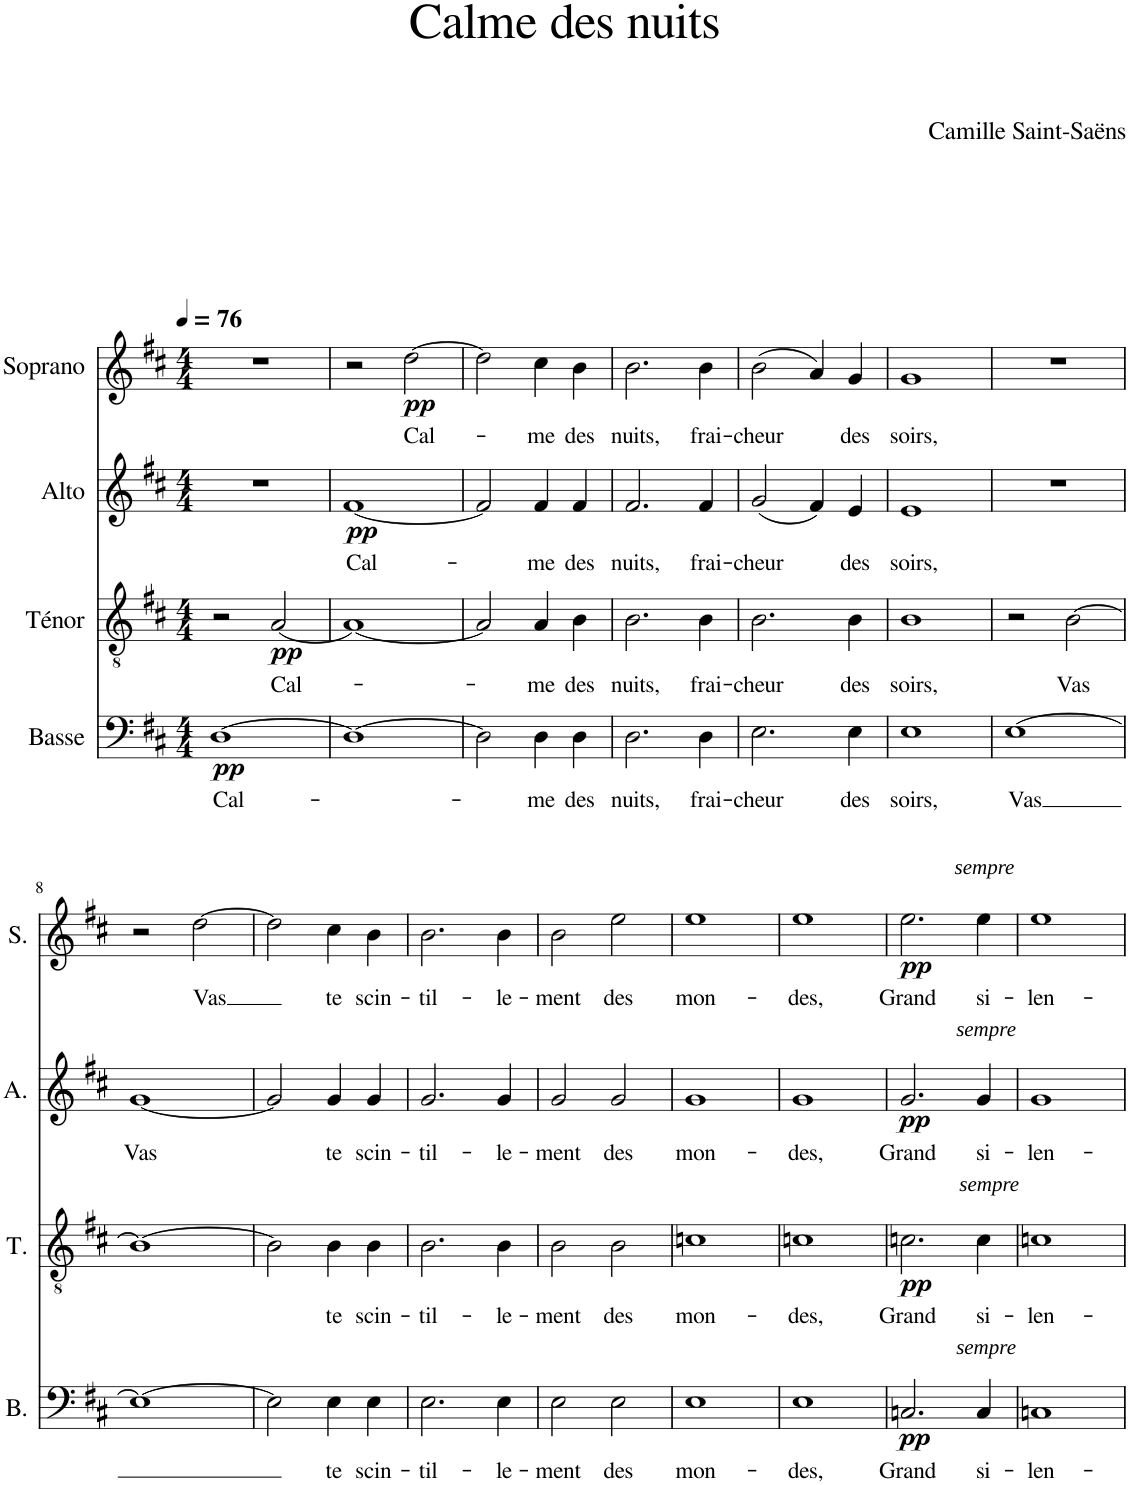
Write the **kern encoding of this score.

**kern	**text	**dynam	**kern	**text	**dynam	**kern	**text	**dynam	**kern	**text	**dynam
*part4	*part4	*part4	*part3	*part3	*part3	*part2	*part2	*part2	*part1	*part1	*part1
*staff4	*staff4	*staff4	*staff3	*staff3	*staff3	*staff2	*staff2	*staff2	*staff1	*staff1	*staff1
*I"Basse	*	*	*I"Ténor	*	*	*I"Alto	*	*	*I"Soprano	*	*
*I'B.	*	*	*I'T.	*	*	*I'A.	*	*	*I'S.	*	*
*clefF4	*	*	*clefGv2	*	*	*clefG2	*	*	*clefG2	*	*
*k[f#c#]	*	*	*k[f#c#]	*	*	*k[f#c#]	*	*	*k[f#c#]	*	*
*M4/4	*	*	*M4/4	*	*	*M4/4	*	*	*M4/4	*	*
*MM76	*	*	*MM76	*	*	*MM76	*	*	*MM76	*	*
=1	=1	=1	=1	=1	=1	=1	=1	=1	=1	=1	=1
!	!LO:LY:b	!LO:DY:b	!	!	!	!	!	!	!	!	!
[1D	Cal-	pp	2r	.	.	1r	.	.	1r	.	.
!	!	!	!	!LO:LY:b	!LO:DY:b	!	!	!	!	!	!
.	.	.	[2A/	Cal-	pp	.	.	.	.	.	.
=2	=2	=2	=2	=2	=2	=2	=2	=2	=2	=2	=2
!	!	!	!	!	!	!	!LO:LY:b	!LO:DY:b	!	!	!
1D_	.	.	1A_	.	.	[1f#	Cal-	pp	2r	.	.
!	!	!	!	!	!	!	!	!	!	!LO:LY:b	!LO:DY:b
.	.	.	.	.	.	.	.	.	[2dd\	Cal-	pp
=3	=3	=3	=3	=3	=3	=3	=3	=3	=3	=3	=3
2D\]	.	.	2A/]	.	.	2f#/]	.	.	2dd\]	.	.
!	!LO:LY:b	!	!	!LO:LY:b	!	!	!LO:LY:b	!	!	!LO:LY:b	!
4D\	-me	.	4A/	-me	.	4f#/	-me	.	4cc#\	-me	.
!	!LO:LY:b	!	!	!LO:LY:b	!	!	!LO:LY:b	!	!	!LO:LY:b	!
4D\	des	.	4B\	des	.	4f#/	des	.	4b\	des	.
=4	=4	=4	=4	=4	=4	=4	=4	=4	=4	=4	=4
!	!LO:LY:b	!	!	!LO:LY:b	!	!	!LO:LY:b	!	!	!LO:LY:b	!
2.D\	nuits,	.	2.B\	nuits,	.	2.f#/	nuits,	.	2.b\	nuits,	.
!	!LO:LY:b	!	!	!LO:LY:b	!	!	!LO:LY:b	!	!	!LO:LY:b	!
4D\	frai-	.	4B\	frai-	.	4f#/	frai-	.	4b\	frai-	.
=5	=5	=5	=5	=5	=5	=5	=5	=5	=5	=5	=5
!	!LO:LY:b	!	!	!LO:LY:b	!	!	!LO:LY:b	!	!	!LO:LY:b	!
2.E\	-cheur	.	2.B\	-cheur	.	(2g/	-cheur	.	(2b\	-cheur	.
.	.	.	.	.	.	4f#/)	.	.	4a/)	.	.
!	!LO:LY:b	!	!	!LO:LY:b	!	!	!LO:LY:b	!	!	!LO:LY:b	!
4E\	des	.	4B\	des	.	4e/	des	.	4g/	des	.
=6	=6	=6	=6	=6	=6	=6	=6	=6	=6	=6	=6
!	!LO:LY:b	!	!	!LO:LY:b	!	!	!LO:LY:b	!	!	!LO:LY:b	!
1E	soirs,	.	1B	soirs,	.	1e	soirs,	.	1g	soirs,	.
=7	=7	=7	=7	=7	=7	=7	=7	=7	=7	=7	=7
!	!LO:LY:b	!	!	!	!	!	!	!	!	!	!
[1E	Vas	.	2r	.	.	1r	.	.	1r	.	.
!	!	!	!	!LO:LY:b	!	!	!	!	!	!	!
.	.	.	[2B\	Vas	.	.	.	.	.	.	.
!!LO:LB:g=z
=8	=8	=8	=8	=8	=8	=8	=8	=8	=8	=8	=8
!	!	!	!	!	!	!	!LO:LY:b	!	!	!	!
1E_	.	.	1B_	.	.	[1g	Vas	.	2r	.	.
!	!	!	!	!	!	!	!	!	!	!LO:LY:b	!
.	.	.	.	.	.	.	.	.	[2dd\	Vas	.
=9	=9	=9	=9	=9	=9	=9	=9	=9	=9	=9	=9
2E\]	.	.	2B\]	.	.	2g/]	.	.	2dd\]	.	.
!	!LO:LY:b	!	!	!LO:LY:b	!	!	!LO:LY:b	!	!	!LO:LY:b	!
4E\	te	.	4B\	te	.	4g/	te	.	4cc#\	te	.
!	!LO:LY:b	!	!	!LO:LY:b	!	!	!LO:LY:b	!	!	!LO:LY:b	!
4E\	scin-	.	4B\	scin-	.	4g/	scin-	.	4b\	scin-	.
=10	=10	=10	=10	=10	=10	=10	=10	=10	=10	=10	=10
!	!LO:LY:b	!	!	!LO:LY:b	!	!	!LO:LY:b	!	!	!LO:LY:b	!
2.E\	-til-	.	2.B\	-til-	.	2.g/	-til-	.	2.b\	-til-	.
!	!LO:LY:b	!	!	!LO:LY:b	!	!	!LO:LY:b	!	!	!LO:LY:b	!
4E\	-le-	.	4B\	-le-	.	4g/	-le-	.	4b\	-le-	.
=11	=11	=11	=11	=11	=11	=11	=11	=11	=11	=11	=11
!	!LO:LY:b	!	!	!LO:LY:b	!	!	!LO:LY:b	!	!	!LO:LY:b	!
2E\	-ment	.	2B\	-ment	.	2g/	-ment	.	2b\	-ment	.
!	!LO:LY:b	!	!	!LO:LY:b	!	!	!LO:LY:b	!	!	!LO:LY:b	!
2E\	des	.	2B\	des	.	2g/	des	.	2ee\	des	.
=12	=12	=12	=12	=12	=12	=12	=12	=12	=12	=12	=12
!	!LO:LY:b	!	!	!LO:LY:b	!	!	!LO:LY:b	!	!	!LO:LY:b	!
1E	mon-	.	1cn	mon-	.	1g	mon-	.	1ee	mon-	.
=13	=13	=13	=13	=13	=13	=13	=13	=13	=13	=13	=13
!	!LO:LY:b	!	!	!LO:LY:b	!	!	!LO:LY:b	!	!	!LO:LY:b	!
1E	-des,	.	1cn	-des,	.	1g	-des,	.	1ee	-des,	.
=14	=14	=14	=14	=14	=14	=14	=14	=14	=14	=14	=14
!	!LO:LY:b	!LO:DY:b	!	!LO:LY:b	!LO:DY:b	!	!LO:LY:b	!LO:DY:b	!	!LO:LY:b	!LO:DY:b
2.Cn/	Grand	pp	2.cn\	Grand	pp	2.g/	Grand	pp	2.ee\	Grand	pp
!	!	!	!	!	!	!	!	!	!LO:TX:a:i:t=sempre	!	!
!	!	!	!	!	!	!LO:TX:a:i:t=sempre	!	!	!	!	!
!	!	!	!LO:TX:a:i:t=sempre	!	!	!	!	!	!	!	!
!LO:TX:a:i:t=sempre	!	!	!	!	!	!	!	!	!	!	!
!	!LO:LY:b	!	!	!LO:LY:b	!	!	!LO:LY:b	!	!	!LO:LY:b	!
4C/	si-	.	4c\	si-	.	4g/	si-	.	4ee\	si-	.
=15	=15	=15	=15	=15	=15	=15	=15	=15	=15	=15	=15
!	!LO:LY:b	!	!	!LO:LY:b	!	!	!LO:LY:b	!	!	!LO:LY:b	!
1Cn	-len-	.	1cn	-len-	.	1g	-len-	.	1ee	-len-	.
=	=	=	=	=	=	=	=	=	=	=	=
*-	*-	*-	*-	*-	*-	*-	*-	*-	*-	*-	*-
